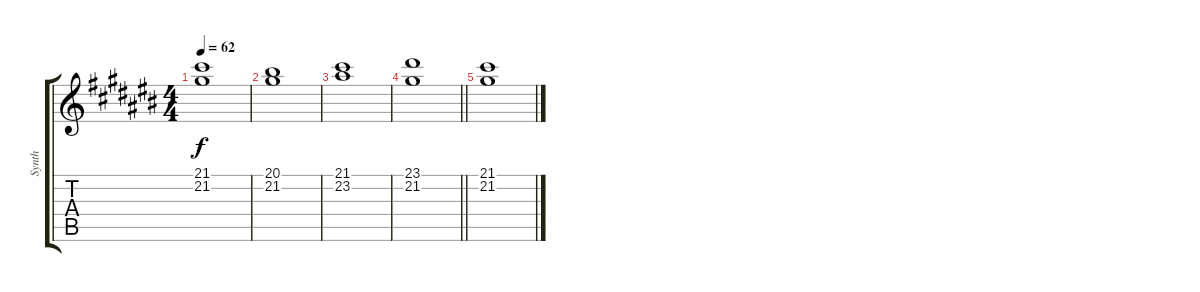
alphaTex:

\track ("Synth" "Synth") {instrument stringensemble1}
\staff {score tabs}
\tuning (E4 B3 G3 D3 A2 E2) {hide}
\ts (4 4)
\tempo 62
\clef g2
\ks c#
(21.1 21.2).1{dy f} |
(20.1 21.2).1 |
(21.1 23.2).1 |
\barLineRight lightlight
(23.1 21.2).1 |
(21.1 21.2).1
